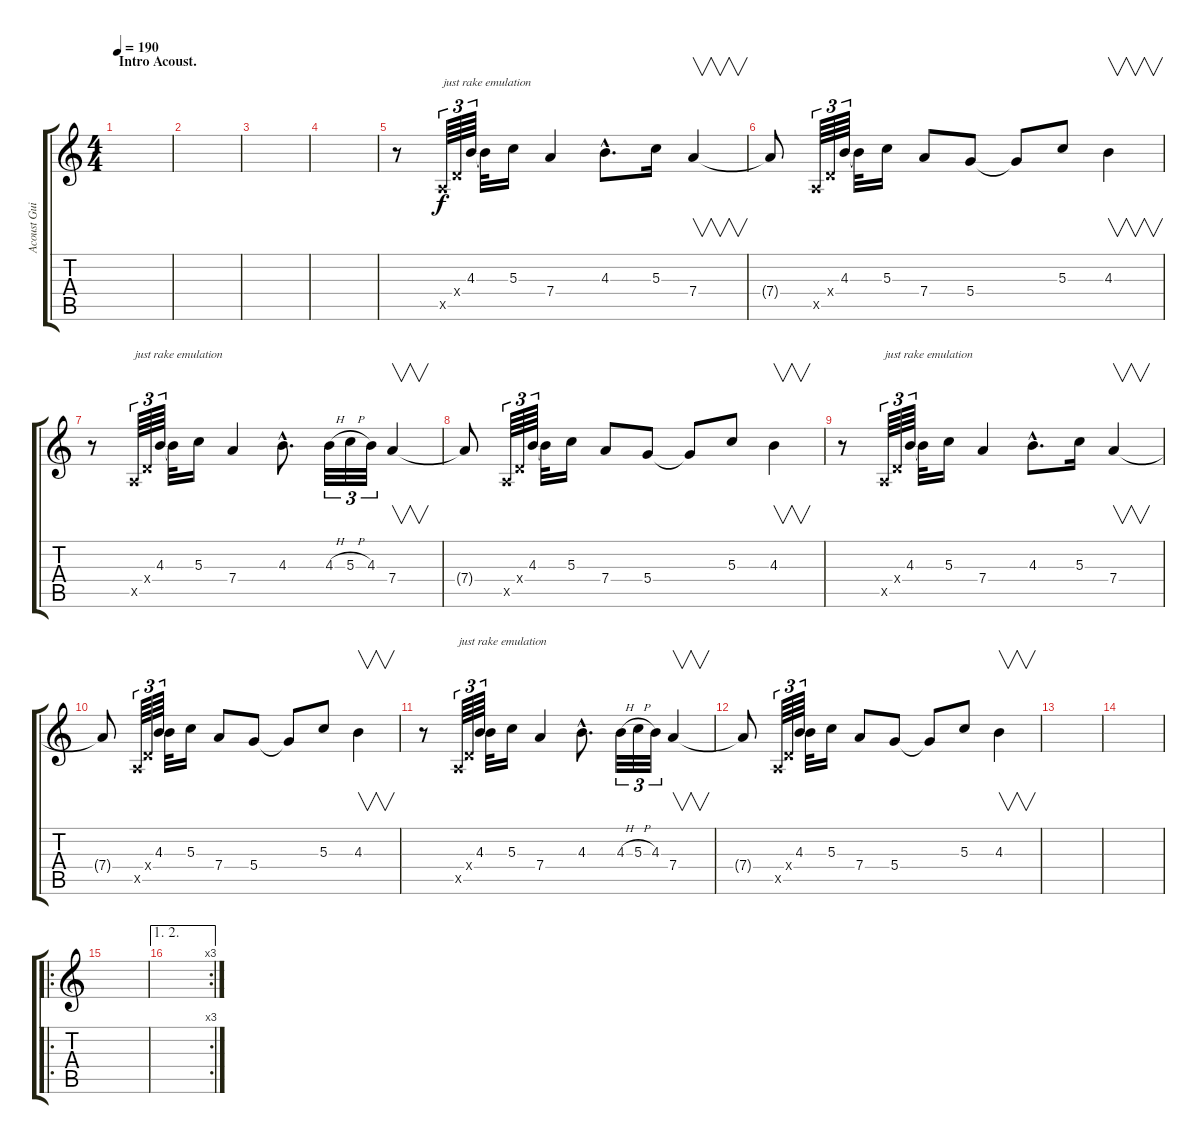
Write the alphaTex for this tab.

\track ("Acoust Guitar 2" "Acoust Gui") {instrument acousticguitarsteel}
\staff {score tabs}
\tuning (E4 B3 G3 D3 A2 E2) {hide}
\ts (4 4)
\section ("" "Intro Acoust.")
\tempo 190
\tempo 75
\tempo 190
\clef g2
\ks c
|
|
|
|
r.8 0.5{x}.64{tu (3 2) txt "just rake emulation"} 0.4{x}.64{tu (3 2)} 4.3.64{tu (3 2)} 4.3{t}.32 5.3.16 7.4.4 4.3{hac}.8{d} 5.3.16 7.4.4{v} |
7.4{t}.8 0.5{x}.64{tu (3 2)} 0.4{x}.64{tu (3 2)} 4.3.64{tu (3 2)} 4.3{t}.32 5.3.16 7.4.8 5.4.8 5.4{t}.8 5.3.8 4.3.4{v} |
r.8 0.5{x}.64{tu (3 2) txt "just rake emulation"} 0.4{x}.64{tu (3 2)} 4.3.64{tu (3 2)} 4.3{t}.32 5.3.16 7.4.4 4.3{hac}.8{d} 4.3{h}.32{tu (3 2)} 5.3{h}.32{tu (3 2)} 4.3.32{tu (3 2)} 7.4.4{v} |
7.4{t}.8 0.5{x}.64{tu (3 2)} 0.4{x}.64{tu (3 2)} 4.3.64{tu (3 2)} 4.3{t}.32 5.3.16 7.4.8 5.4.8 5.4{t}.8 5.3.8 4.3.4{v} |
r.8 0.5{x}.64{tu (3 2) txt "just rake emulation"} 0.4{x}.64{tu (3 2)} 4.3.64{tu (3 2)} 4.3{t}.32 5.3.16 7.4.4 4.3{hac}.8{d} 5.3.16 7.4.4{v} |
7.4{t}.8 0.5{x}.64{tu (3 2)} 0.4{x}.64{tu (3 2)} 4.3.64{tu (3 2)} 4.3{t}.32 5.3.16 7.4.8 5.4.8 5.4{t}.8 5.3.8 4.3.4{v} |
r.8 0.5{x}.64{tu (3 2) txt "just rake emulation"} 0.4{x}.64{tu (3 2)} 4.3.64{tu (3 2)} 4.3{t}.32 5.3.16 7.4.4 4.3{hac}.8{d} 4.3{h}.32{tu (3 2)} 5.3{h}.32{tu (3 2)} 4.3.32{tu (3 2)} 7.4.4{v} |
7.4{t}.8 0.5{x}.64{tu (3 2)} 0.4{x}.64{tu (3 2)} 4.3.64{tu (3 2)} 4.3{t}.32 5.3.16 7.4.8 5.4.8 5.4{t}.8 5.3.8 4.3.4{v} |
|
|
\ro
|
\ae (1 2)
\rc 3
